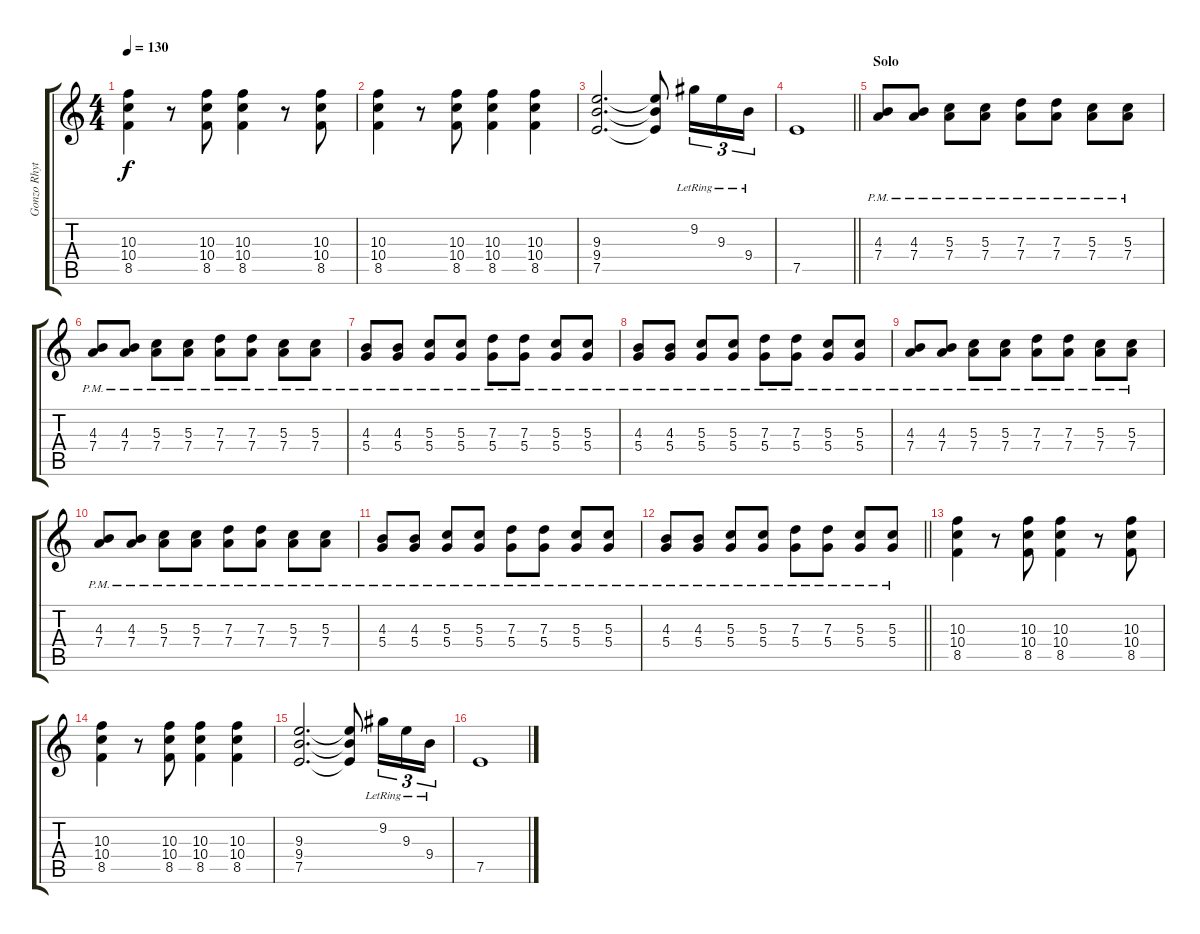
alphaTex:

\track ("Gonzo Rhythm" "Gonzo Rhyt") {instrument distortionguitar}
\staff {score tabs}
\tuning (E4 B3 G3 D3 A2 E2) {hide}
\ts (4 4)
\tempo 130
\clef g2
\ks c
(10.3 10.4 8.5).4{dy f} r.8 (10.3 10.4 8.5).8 (10.3 10.4 8.5).4 r.8 (10.3 10.4 8.5).8 |
(10.3 10.4 8.5).4 r.8 (10.3 10.4 8.5).8 (10.3 10.4 8.5).4 (10.3 10.4 8.5).4 |
(9.3 9.4 7.5).2{d} (9.3{t} 9.4{t} 7.5{t}).8 9.2{lr}.16{tu (3 2)} 9.3{lr}.16{tu (3 2)} 9.4{lr}.16{tu (3 2)} |
\barLineRight lightlight
7.5.1 |
\section ("" "Solo")
(4.3{pm} 7.4{pm}).8 (4.3{pm} 7.4{pm}).8 (5.3{pm} 7.4{pm}).8 (5.3{pm} 7.4{pm}).8 (7.3{pm} 7.4{pm}).8 (7.3{pm} 7.4{pm}).8 (5.3{pm} 7.4{pm}).8 (5.3{pm} 7.4{pm}).8 |
(4.3{pm} 7.4{pm}).8 (4.3{pm} 7.4{pm}).8 (5.3{pm} 7.4{pm}).8 (5.3{pm} 7.4{pm}).8 (7.3{pm} 7.4{pm}).8 (7.3{pm} 7.4{pm}).8 (5.3{pm} 7.4{pm}).8 (5.3{pm} 7.4{pm}).8 |
(4.3{pm} 5.4{pm}).8 (4.3{pm} 5.4{pm}).8 (5.3{pm} 5.4{pm}).8 (5.3{pm} 5.4{pm}).8 (7.3{pm} 5.4{pm}).8 (7.3{pm} 5.4{pm}).8 (5.3{pm} 5.4{pm}).8 (5.3{pm} 5.4{pm}).8 |
(4.3{pm} 5.4{pm}).8 (4.3{pm} 5.4{pm}).8 (5.3{pm} 5.4{pm}).8 (5.3{pm} 5.4{pm}).8 (7.3{pm} 5.4{pm}).8 (7.3{pm} 5.4{pm}).8 (5.3{pm} 5.4{pm}).8 (5.3{pm} 5.4{pm}).8 |
(4.3{pm} 7.4{pm}).8 (4.3{pm} 7.4{pm}).8 (5.3{pm} 7.4{pm}).8 (5.3{pm} 7.4{pm}).8 (7.3{pm} 7.4{pm}).8 (7.3{pm} 7.4{pm}).8 (5.3{pm} 7.4{pm}).8 (5.3{pm} 7.4{pm}).8 |
(4.3{pm} 7.4{pm}).8 (4.3{pm} 7.4{pm}).8 (5.3{pm} 7.4{pm}).8 (5.3{pm} 7.4{pm}).8 (7.3{pm} 7.4{pm}).8 (7.3{pm} 7.4{pm}).8 (5.3{pm} 7.4{pm}).8 (5.3{pm} 7.4{pm}).8 |
(4.3{pm} 5.4{pm}).8 (4.3{pm} 5.4{pm}).8 (5.3{pm} 5.4{pm}).8 (5.3{pm} 5.4{pm}).8 (7.3{pm} 5.4{pm}).8 (7.3{pm} 5.4{pm}).8 (5.3{pm} 5.4{pm}).8 (5.3{pm} 5.4{pm}).8 |
\barLineRight lightlight
(4.3{pm} 5.4{pm}).8 (4.3{pm} 5.4{pm}).8 (5.3{pm} 5.4{pm}).8 (5.3{pm} 5.4{pm}).8 (7.3{pm} 5.4{pm}).8 (7.3{pm} 5.4{pm}).8 (5.3{pm} 5.4{pm}).8 (5.3{pm} 5.4{pm}).8 |
(10.3 10.4 8.5).4 r.8 (10.3 10.4 8.5).8 (10.3 10.4 8.5).4 r.8 (10.3 10.4 8.5).8 |
(10.3 10.4 8.5).4 r.8 (10.3 10.4 8.5).8 (10.3 10.4 8.5).4 (10.3 10.4 8.5).4 |
(9.3 9.4 7.5).2{d} (9.3{t} 9.4{t} 7.5{t}).8 9.2{lr}.16{tu (3 2)} 9.3{lr}.16{tu (3 2)} 9.4{lr}.16{tu (3 2)} |
7.5.1
